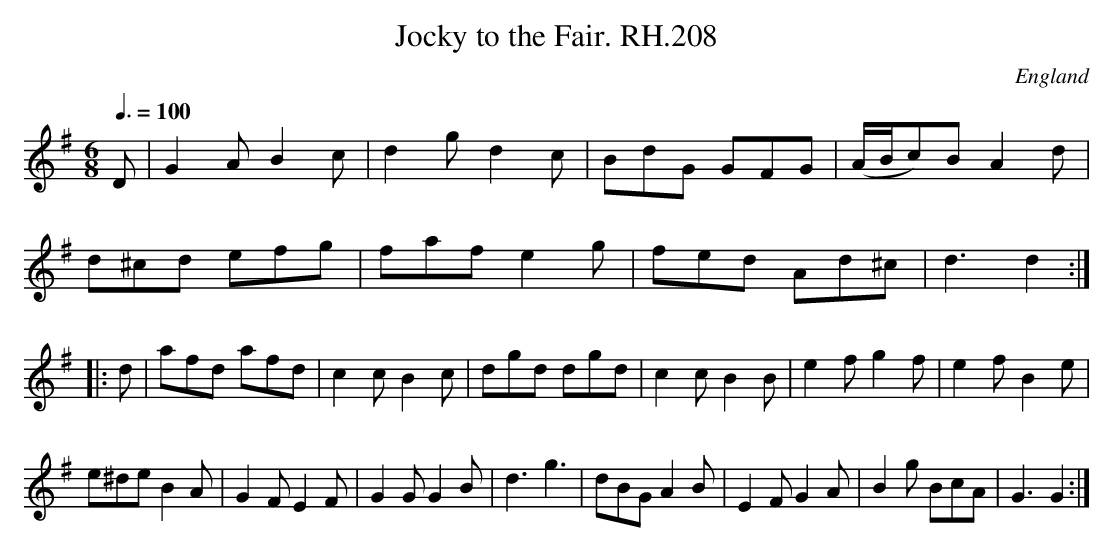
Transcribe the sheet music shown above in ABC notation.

X:1
T:Jocky to the Fair. RH.208
L:1/8
M:6/8
O:England
Q:3/8=100
K:G
D|G2A B2c|d2g d2c|BdG GFG|(A/B/c)B A2d|!
d^cd efg|faf e2g|fed Ad^c|d3 d2:|!
|:d|afd afd|c2c B2c|dgd dgd|c2c B2B|\
e2f g2f|e2f B2e|!
e^de B2A|G2F E2F|G2G G2B|\
d3 g3|dBG A2B|E2F G2A|B2g BcA|G3 G2:|
